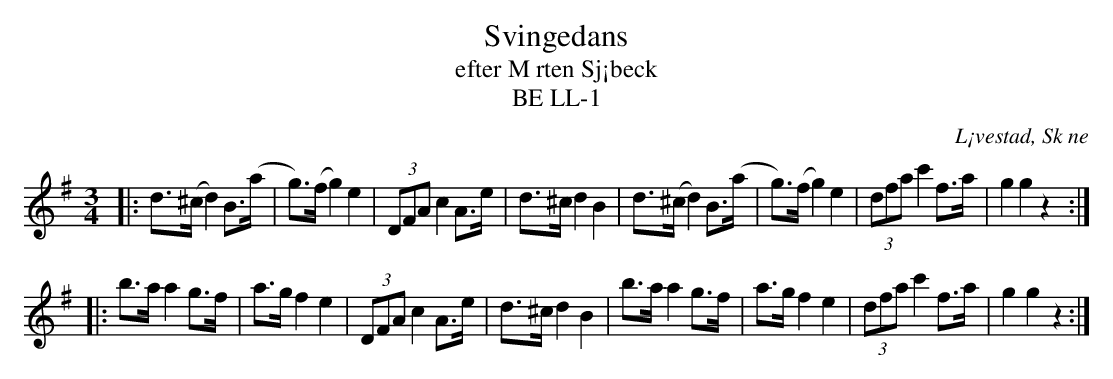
X:1
T:Svingedans
T:efter M rten Sj¡beck
T:BE LL-1
O:L¡vestad, Sk ne
M:3/4
L:1/8
Q:108
K:G
|: d>(^c d2) B>(a | g)>(f g2) e2 | (3DFA c2 A>e | d>^c d2 B2 | d>(^c d2) B>(a | g)>(f g2) e2 | (3dfa c'2 f>a | g2 g2 z2 :|
|: b>a a2 g>f | a>g f2 e2 | (3DFA c2 A>e | d>^c d2 B2 | b>a a2 g>f | a>g f2 e2 | (3dfa c'2 f>a | g2 g2 z2 :|
